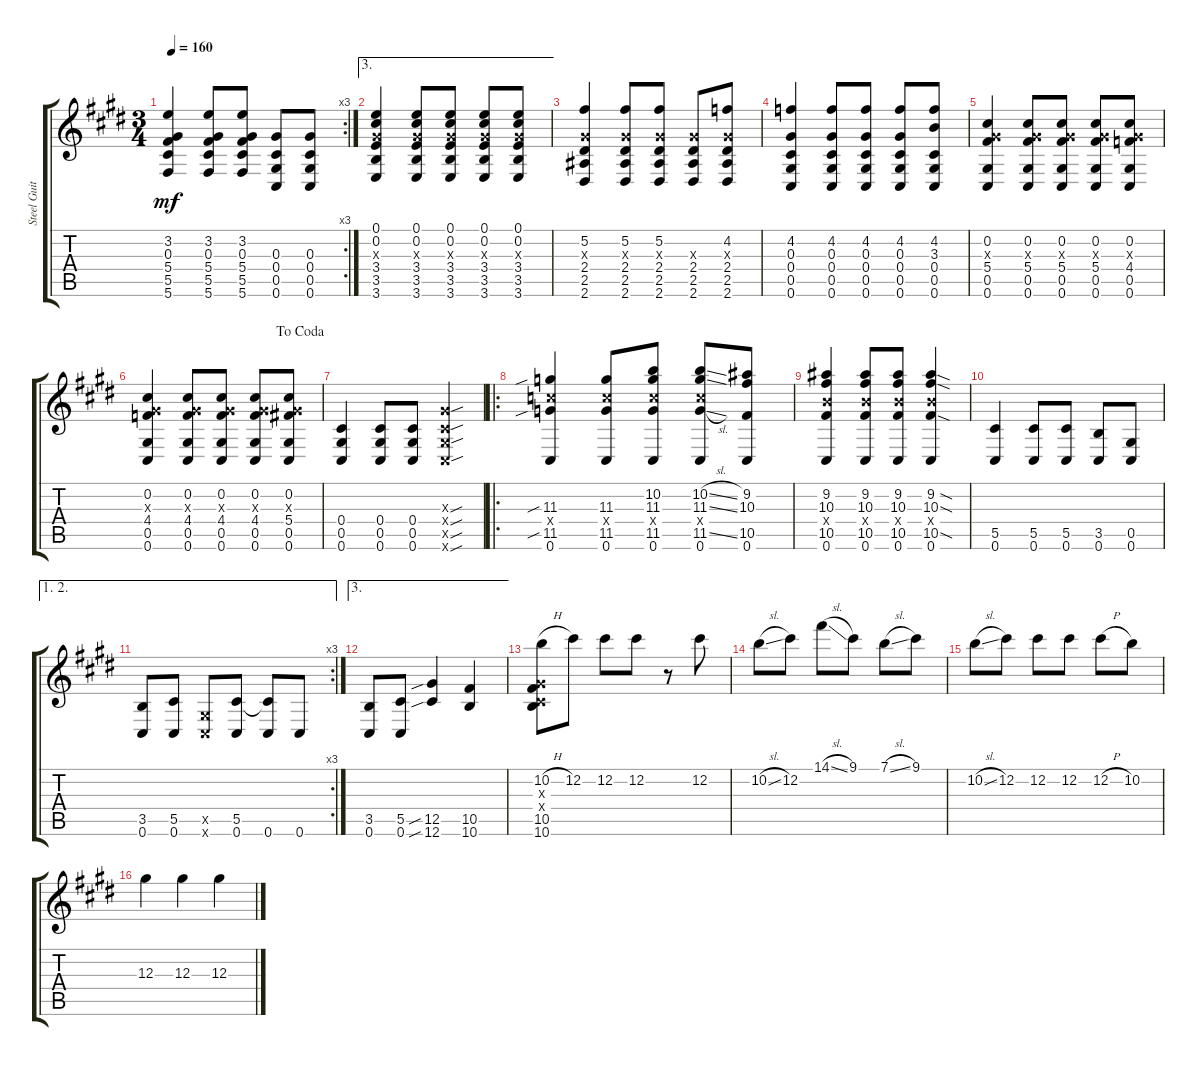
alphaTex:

\track ("Steel Guitar" "Steel Guit") {instrument acousticguitarsteel}
\staff {score tabs}
\tuning (E4 Db4 Ab3 Db3 Ab2 Db2) {hide}
\rc 3
\ts (3 4)
\tempo 160
\clef g2
\ks c#minor
(3.2 0.3 5.4 5.5 5.6).4{dy mf} (3.2 0.3 5.4 5.5 5.6).8 (3.2 0.3 5.4 5.5 5.6).8 (0.3 0.4 0.5 0.6).8 (0.3 0.4 0.5 0.6).8 |
\ae 3
(0.1 0.2 0.3{x} 3.4 3.5 3.6).4 (0.1 0.2 0.3{x} 3.4 3.5 3.6).8 (0.1 0.2 0.3{x} 3.4 3.5 3.6).8 (0.1 0.2 0.3{x} 3.4 3.5 3.6).8 (0.1 0.2 0.3{x} 3.4 3.5 3.6).8 |
(5.2 0.3{x} 2.4 2.5 2.6).4 (5.2 0.3{x} 2.4 2.5 2.6).8 (5.2 0.3{x} 2.4 2.5 2.6).8 (0.3{x} 2.4 2.5 2.6).8 (4.2 0.3{x} 2.4 2.5 2.6).8 |
(4.2 0.3 0.4 0.5 0.6).4 (4.2 0.3 0.4 0.5 0.6).8 (4.2 0.3 0.4 0.5 0.6).8 (4.2 0.3 0.4 0.5 0.6).8 (4.2 3.3 0.4 0.5 0.6).8 |
(0.2 0.3{x} 5.4 0.5 0.6).4 (0.2 0.3{x} 5.4 0.5 0.6).8 (0.2 0.3{x} 5.4 0.5 0.6).8 (0.2 0.3{x} 5.4 0.5 0.6).8 (0.2 0.3{x} 4.4 0.5 0.6).8 |
\jump dacoda
(0.2 0.3{x} 4.4 0.5 0.6).4 (0.2 0.3{x} 4.4 0.5 0.6).8 (0.2 0.3{x} 4.4 0.5 0.6).8 (0.2 0.3{x} 4.4 0.5 0.6).8 (0.2 0.3{x} 5.4 0.5 0.6).8 |
(0.4 0.5 0.6).4 (0.4 0.5 0.6).8 (0.4 0.5 0.6).8 (0.3{sou x} 0.4{sou x} 0.5{sou x} 0.6{sou x}).4 |
\ro
(11.3{sib} 11.4{x} 11.5{sib} 0.6).4 (11.3 11.4{x} 11.5 0.6).8 (10.2 11.3 11.4{x} 11.5 0.6).8 (10.2{sl} 11.3{sl} 11.4{x} 11.5{sl} 0.6).8 (9.2 10.3 10.5 0.6).8 |
(9.2 10.3 10.4{x} 10.5 0.6).4 (9.2 10.3 10.4{x} 10.5 0.6).8 (9.2 10.3 10.4{x} 10.5 0.6).8 (9.2{sod} 10.3{sod} 10.4{x} 10.5{sod} 0.6).4 |
(5.5 0.6).4 (5.5 0.6).8 (5.5 0.6).8 (3.5 0.6).8 (0.5 0.6).8 |
\ae (1 2)
\rc 3
(3.5 0.6).8 (5.5 0.6).8 (0.5{x} 0.6{x}).8 (5.5 0.6).8 (5.5{t} 0.6).8 0.6.8 |
\ae 3
(3.5 0.6).8 (5.5 0.6).8 (12.5{sib} 12.6{sib}).4 (10.5 10.6).4 |
(10.2{h} 0.3{x} 0.4{x} 10.5 10.6).8 12.2.8 12.2.8 12.2.8 r.8 12.2.8 |
10.2{sl}.8 12.2.8 14.1{sl}.8 9.1.8 7.1{sl}.8 9.1.8 |
10.2{sl}.8 12.2.8 12.2.8 12.2.8 12.2{h}.8 10.2.8 |
12.3.4 12.3.4 12.3.4
